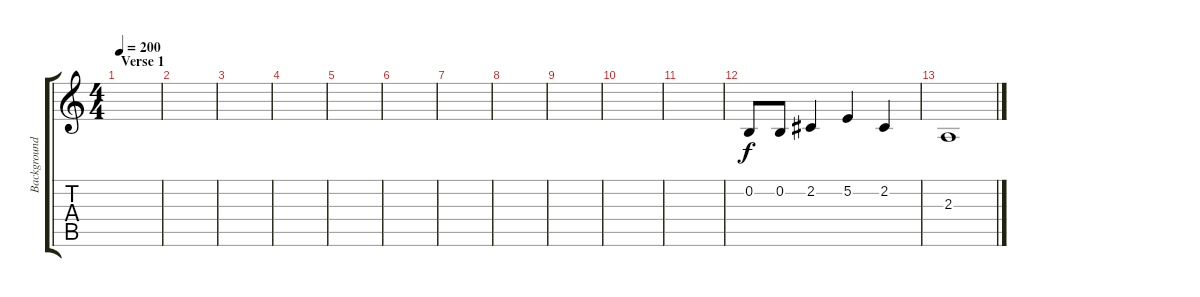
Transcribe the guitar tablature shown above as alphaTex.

\track ("Background vocals" "Background") {instrument tremolostrings}
\staff {score tabs}
\tuning (E4 B3 G3 D3 A2 E2) {hide}
\ts (4 4)
\section ("" "Verse 1")
\tempo 200
\clef g2
\ks c
|
|
|
|
|
|
|
|
|
|
|
0.2.8 0.2.8 2.2.4 5.2.4 2.2.4 |
2.3.1
